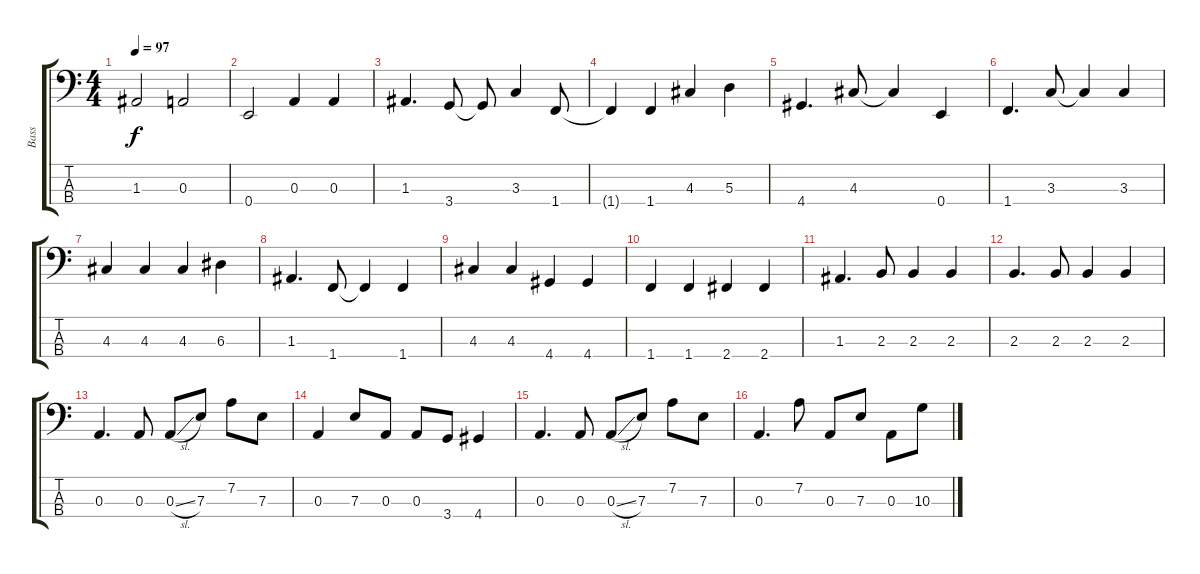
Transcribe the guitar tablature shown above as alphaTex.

\track ("Bass" "Bass") {instrument fretlessbass}
\staff {score tabs}
\tuning (G2 D2 A1 E1) {hide}
\ts (4 4)
\tempo 97
\clef f4
\ks c
1.3.2{dy f} 0.3.2 |
0.4.2 0.3.4 0.3.4 |
1.3.4{d} 3.4.8 3.4{t}.8 3.3.4 1.4.8 |
1.4{t}.4 1.4.4 4.3.4 5.3.4 |
4.4.4{d} 4.3.8 4.3{t}.4 0.4.4 |
1.4.4{d} 3.3.8 3.3{t}.4 3.3.4 |
4.3.4 4.3.4 4.3.4 6.3.4 |
1.3.4{d} 1.4.8 1.4{t}.4 1.4.4 |
4.3.4 4.3.4 4.4.4 4.4.4 |
1.4.4 1.4.4 2.4.4 2.4.4 |
1.3.4{d} 2.3.8 2.3.4 2.3.4 |
2.3.4{d} 2.3.8 2.3.4 2.3.4 |
0.3.4{d} 0.3.8 0.3{sl}.8 7.3.8 7.2.8 7.3.8 |
0.3.4 7.3.8 0.3.8 0.3.8 3.4.8 4.4.4 |
0.3.4{d} 0.3.8 0.3{sl}.8 7.3.8 7.2.8 7.3.8 |
0.3.4{d} 7.2.8 0.3.8 7.3.8 0.3.8 10.3.8
